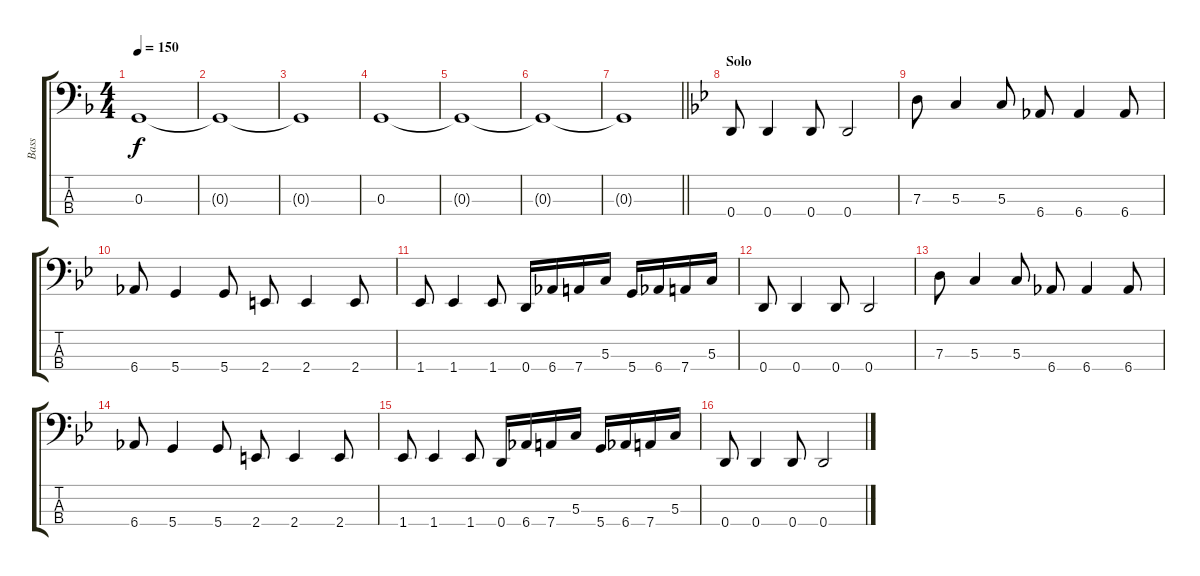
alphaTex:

\track ("Bass" "Bass") {instrument electricbassfinger}
\staff {score tabs}
\tuning (F2 C2 G1 D1) {hide}
\ts (4 4)
\tempo 150
\clef f4
\ks dminor
0.3{t}.1{dy f} |
0.3{t}.1 |
0.3{t}.1 |
0.3.1 |
0.3{t}.1 |
0.3{t}.1 |
\barLineRight lightlight
0.3{t}.1 |
\section ("" "Solo")
\ks gminor
0.4.8 0.4.4 0.4.8 0.4.2 |
7.3.8 5.3.4 5.3.8 6.4.8 6.4.4 6.4.8 |
6.4.8 5.4.4 5.4.8 2.4.8 2.4.4 2.4.8 |
1.4.8 1.4.4 1.4.8 0.4.16 6.4.16 7.4.16 5.3.16 5.4.16 6.4.16 7.4.16 5.3.16 |
0.4.8 0.4.4 0.4.8 0.4.2 |
7.3.8 5.3.4 5.3.8 6.4.8 6.4.4 6.4.8 |
6.4.8 5.4.4 5.4.8 2.4.8 2.4.4 2.4.8 |
1.4.8 1.4.4 1.4.8 0.4.16 6.4.16 7.4.16 5.3.16 5.4.16 6.4.16 7.4.16 5.3.16 |
0.4.8 0.4.4 0.4.8 0.4.2
